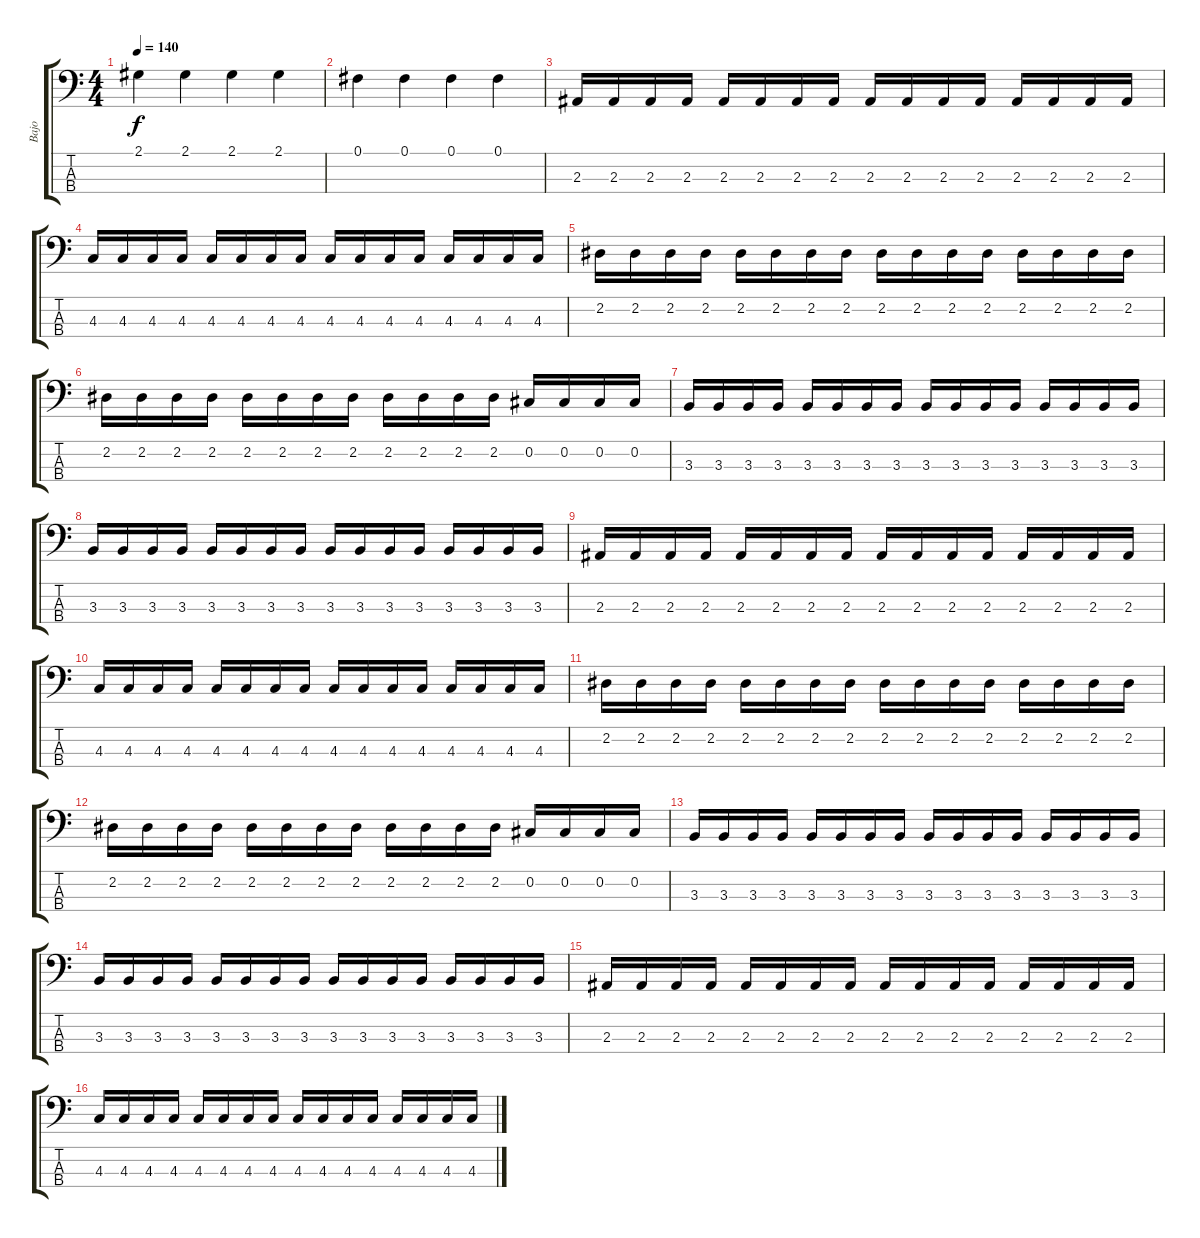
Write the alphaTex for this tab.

\track ("Bajo" "Bajo") {instrument electricbassfinger}
\staff {score tabs}
\tuning (Gb2 Db2 Ab1 Eb1) {hide}
\ts (4 4)
\tempo 140
\clef f4
\ks c
2.1.4{dy f} 2.1.4 2.1.4 2.1.4 |
0.1.4 0.1.4 0.1.4 0.1.4 |
2.3.16 2.3.16 2.3.16 2.3.16 2.3.16 2.3.16 2.3.16 2.3.16 2.3.16 2.3.16 2.3.16 2.3.16 2.3.16 2.3.16 2.3.16 2.3.16 |
4.3.16 4.3.16 4.3.16 4.3.16 4.3.16 4.3.16 4.3.16 4.3.16 4.3.16 4.3.16 4.3.16 4.3.16 4.3.16 4.3.16 4.3.16 4.3.16 |
2.2.16 2.2.16 2.2.16 2.2.16 2.2.16 2.2.16 2.2.16 2.2.16 2.2.16 2.2.16 2.2.16 2.2.16 2.2.16 2.2.16 2.2.16 2.2.16 |
2.2.16 2.2.16 2.2.16 2.2.16 2.2.16 2.2.16 2.2.16 2.2.16 2.2.16 2.2.16 2.2.16 2.2.16 0.2.16 0.2.16 0.2.16 0.2.16 |
3.3.16 3.3.16 3.3.16 3.3.16 3.3.16 3.3.16 3.3.16 3.3.16 3.3.16 3.3.16 3.3.16 3.3.16 3.3.16 3.3.16 3.3.16 3.3.16 |
3.3.16 3.3.16 3.3.16 3.3.16 3.3.16 3.3.16 3.3.16 3.3.16 3.3.16 3.3.16 3.3.16 3.3.16 3.3.16 3.3.16 3.3.16 3.3.16 |
2.3.16 2.3.16 2.3.16 2.3.16 2.3.16 2.3.16 2.3.16 2.3.16 2.3.16 2.3.16 2.3.16 2.3.16 2.3.16 2.3.16 2.3.16 2.3.16 |
4.3.16 4.3.16 4.3.16 4.3.16 4.3.16 4.3.16 4.3.16 4.3.16 4.3.16 4.3.16 4.3.16 4.3.16 4.3.16 4.3.16 4.3.16 4.3.16 |
2.2.16 2.2.16 2.2.16 2.2.16 2.2.16 2.2.16 2.2.16 2.2.16 2.2.16 2.2.16 2.2.16 2.2.16 2.2.16 2.2.16 2.2.16 2.2.16 |
2.2.16 2.2.16 2.2.16 2.2.16 2.2.16 2.2.16 2.2.16 2.2.16 2.2.16 2.2.16 2.2.16 2.2.16 0.2.16 0.2.16 0.2.16 0.2.16 |
3.3.16 3.3.16 3.3.16 3.3.16 3.3.16 3.3.16 3.3.16 3.3.16 3.3.16 3.3.16 3.3.16 3.3.16 3.3.16 3.3.16 3.3.16 3.3.16 |
3.3.16 3.3.16 3.3.16 3.3.16 3.3.16 3.3.16 3.3.16 3.3.16 3.3.16 3.3.16 3.3.16 3.3.16 3.3.16 3.3.16 3.3.16 3.3.16 |
2.3.16 2.3.16 2.3.16 2.3.16 2.3.16 2.3.16 2.3.16 2.3.16 2.3.16 2.3.16 2.3.16 2.3.16 2.3.16 2.3.16 2.3.16 2.3.16 |
4.3.16 4.3.16 4.3.16 4.3.16 4.3.16 4.3.16 4.3.16 4.3.16 4.3.16 4.3.16 4.3.16 4.3.16 4.3.16 4.3.16 4.3.16 4.3.16
